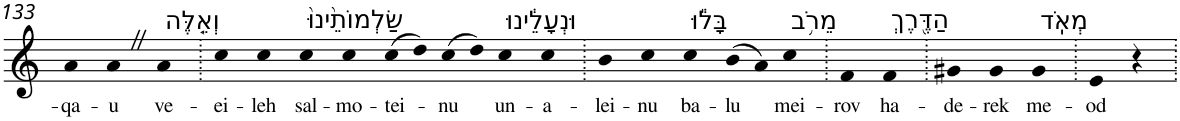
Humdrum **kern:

**kern	**text
*part1	*part1
*staff1	*staff1
*I"Piano	*
*I'Pno	*
!!LO:PB:g=z
*clefG2	*
*k[]	*
=133	=133
!	!LO:LY:b
4a	-qa-
!	!LO:LY:b
4aZ	-u
!LO:TX:a:t=וְאֵ֤לֶּה	!
!	!LO:LY:b
4a	ve-
=134.	=134.
!	!LO:LY:b
4cc	-ei-
!	!LO:LY:b
4cc	-leh
!LO:TX:a:t=שַׂלְמוֹתֵ֙ינוּ֙	!
!	!LO:LY:b
4cc	sal-
!	!LO:LY:b
4cc	-mo-
!	!LO:LY:b
(>8cc	-tei-
8dd)	.
!	!LO:LY:b
(>8cc	-nu
8dd)	.
!LO:TX:a:t=וּנְעָלֵ֔ינוּ	!
!	!LO:LY:b
4cc	un-
!	!LO:LY:b
4cc	-a-
=135.	=135.
!	!LO:LY:b
4b	-lei-
!	!LO:LY:b
4cc	-nu
!LO:TX:a:t=בָּל֕וּ	!
!	!LO:LY:b
4cc	ba-
!	!LO:LY:b
(>8b	-lu
8a)	.
!LO:TX:a:t=מֵרֹ֥ב	!
!	!LO:LY:b
4cc	mei-
=136.	=136.
!	!LO:LY:b
4f	-rov
!LO:TX:a:t=הַדֶּ֖רֶךְ	!
!	!LO:LY:b
4f	ha-
=137.	=137.
!	!LO:LY:b
4g#X	-de-
!	!LO:LY:b
4g#	-rek
!LO:TX:a:t=מְאֹֽד	!
!	!LO:LY:b
4g#	me-
=138.	=138.
!	!LO:LY:b
4e	-od
4r	.
=.	=.
*-	*-
